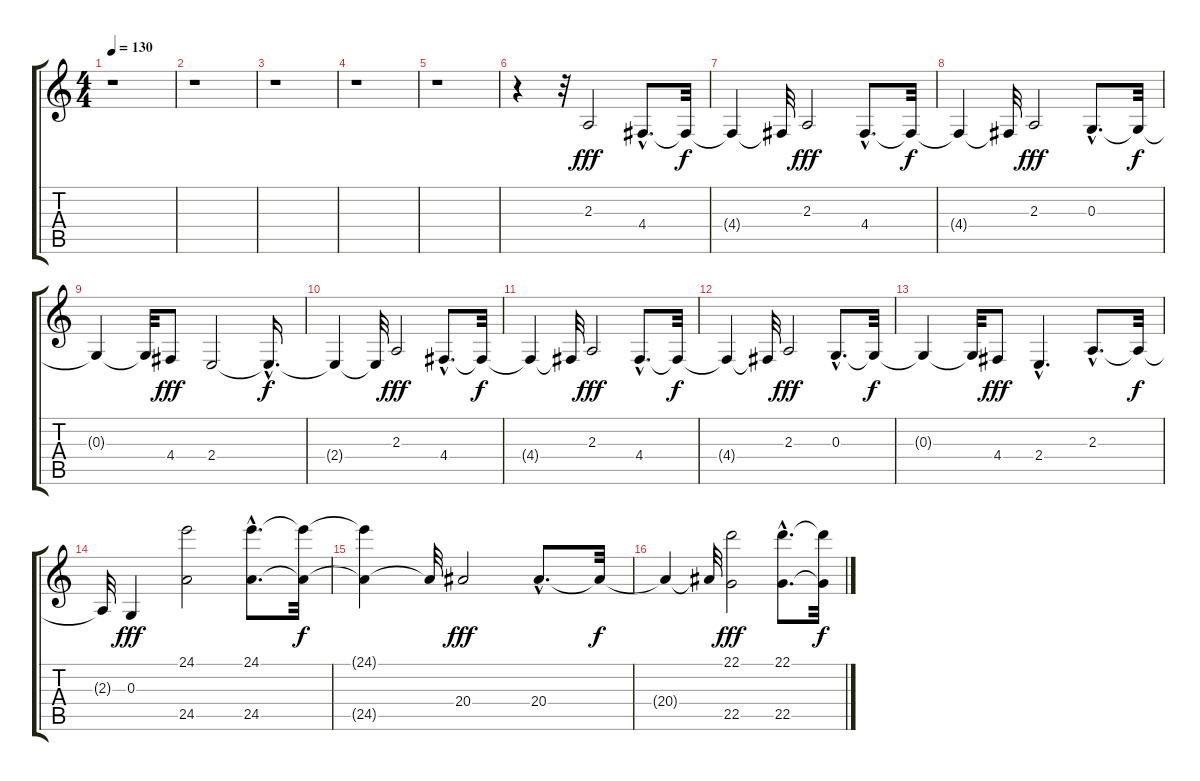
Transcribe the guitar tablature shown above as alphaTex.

\track "" {instrument acousticgrandpiano}
\staff {score tabs}
\tuning (E4 B3 G3 D3 A2 E2) {hide}
\ts (4 4)
\tempo 130
\clef g2
\ks c
r.1{dy fff} |
r.1 |
r.1 |
r.1 |
r.1 |
r.4 r.32 2.3.2{volume 16 balance 10 instrument brasssection} 4.4{hac}.8{d} 4.4{t}.32{dy f} |
4.4{t}.4 4.4{t}.32 2.3.2{dy fff} 4.4{hac}.8{d} 4.4{t}.32{dy f} |
4.4{t}.4 4.4{t}.32 2.3.2{dy fff} 0.3{hac}.8{d} 0.3{t}.32{dy f} |
0.3{t}.4 0.3{t}.32 4.4.8{dy fff} 2.4.2 2.4{hac t}.16{d dy f} |
2.4{t}.4 2.4{t}.32 2.3.2{dy fff} 4.4{hac}.8{d} 4.4{t}.32{dy f} |
4.4{t}.4 4.4{t}.32 2.3.2{dy fff} 4.4{hac}.8{d} 4.4{t}.32{dy f} |
4.4{t}.4 4.4{t}.32 2.3.2{dy fff} 0.3{hac}.8{d} 0.3{t}.32{dy f} |
0.3{t}.4 0.3{t}.32 4.4.8{dy fff} 2.4{hac}.4{d} 2.3{hac}.8{d} 2.3{t}.32{dy f} |
2.3{t}.32 0.3.4{dy fff} (24.1 24.5).2{volume 15 balance 5 instrument acousticgrandpiano} (24.1{hac} 24.5{hac}).8{d volume 15} (24.1{t} 24.5{t}).32{dy f} |
(24.1{t} 24.5{t}).4 24.5{t}.32 20.4.2{dy fff volume 15} 20.4{hac}.8{d volume 15} 20.4{t}.32{dy f} |
20.4{t}.4 20.4{t}.32 (22.1 22.5).2{dy fff volume 15} (22.1{hac} 22.5{hac}).8{d volume 15} (22.1{t} 22.5{t}).32{dy f}
